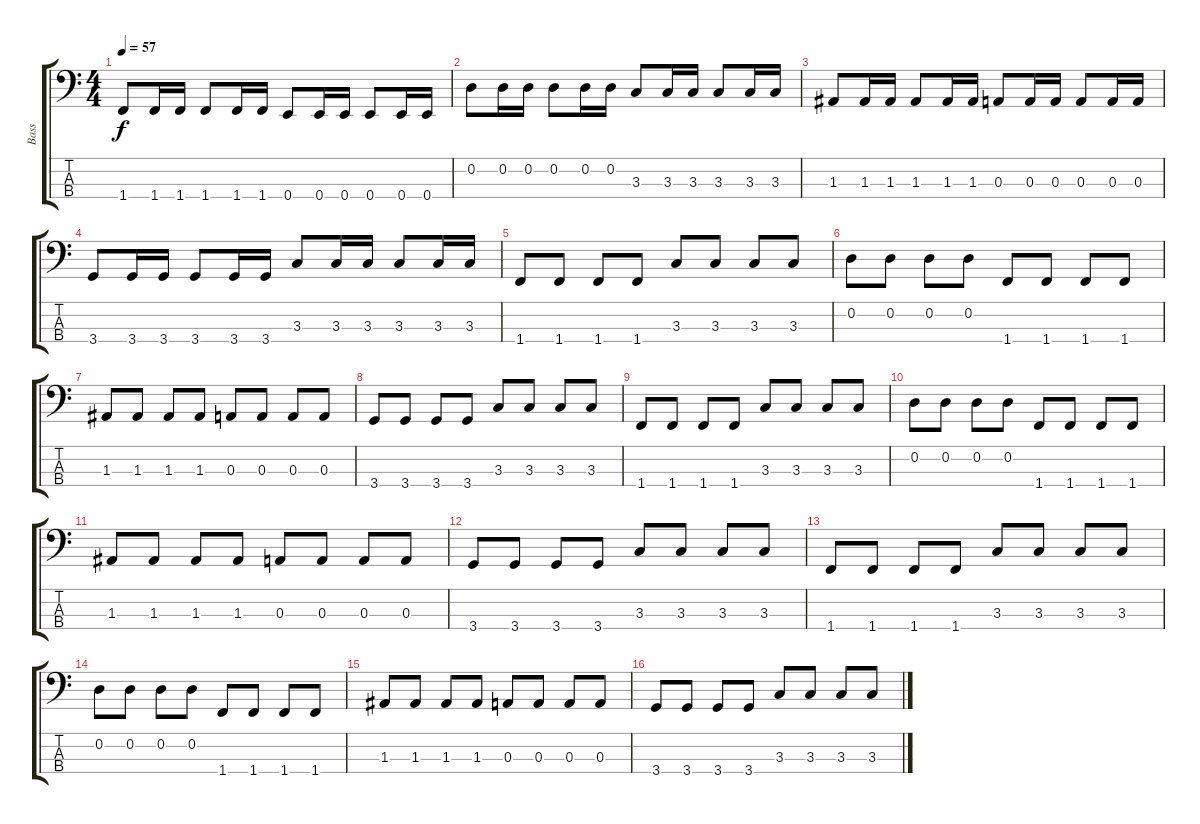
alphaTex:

\track ("Bass" "Bass") {instrument electricbassfinger}
\staff {score tabs}
\tuning (G2 D2 A1 E1) {hide}
\ts (4 4)
\tempo 57
\clef f4
\ks c
1.4.8{dy f} 1.4.16 1.4.16 1.4.8 1.4.16 1.4.16 0.4.8 0.4.16 0.4.16 0.4.8 0.4.16 0.4.16 |
0.2.8 0.2.16 0.2.16 0.2.8 0.2.16 0.2.16 3.3.8 3.3.16 3.3.16 3.3.8 3.3.16 3.3.16 |
1.3.8 1.3.16 1.3.16 1.3.8 1.3.16 1.3.16 0.3.8 0.3.16 0.3.16 0.3.8 0.3.16 0.3.16 |
3.4.8 3.4.16 3.4.16 3.4.8 3.4.16 3.4.16 3.3.8 3.3.16 3.3.16 3.3.8 3.3.16 3.3.16 |
1.4.8 1.4.8 1.4.8 1.4.8 3.3.8 3.3.8 3.3.8 3.3.8 |
0.2.8 0.2.8 0.2.8 0.2.8 1.4.8 1.4.8 1.4.8 1.4.8 |
1.3.8 1.3.8 1.3.8 1.3.8 0.3.8 0.3.8 0.3.8 0.3.8 |
3.4.8 3.4.8 3.4.8 3.4.8 3.3.8 3.3.8 3.3.8 3.3.8 |
1.4.8 1.4.8 1.4.8 1.4.8 3.3.8 3.3.8 3.3.8 3.3.8 |
0.2.8 0.2.8 0.2.8 0.2.8 1.4.8 1.4.8 1.4.8 1.4.8 |
1.3.8 1.3.8 1.3.8 1.3.8 0.3.8 0.3.8 0.3.8 0.3.8 |
3.4.8 3.4.8 3.4.8 3.4.8 3.3.8 3.3.8 3.3.8 3.3.8 |
1.4.8 1.4.8 1.4.8 1.4.8 3.3.8 3.3.8 3.3.8 3.3.8 |
0.2.8 0.2.8 0.2.8 0.2.8 1.4.8 1.4.8 1.4.8 1.4.8 |
1.3.8 1.3.8 1.3.8 1.3.8 0.3.8 0.3.8 0.3.8 0.3.8 |
3.4.8 3.4.8 3.4.8 3.4.8 3.3.8 3.3.8 3.3.8 3.3.8
